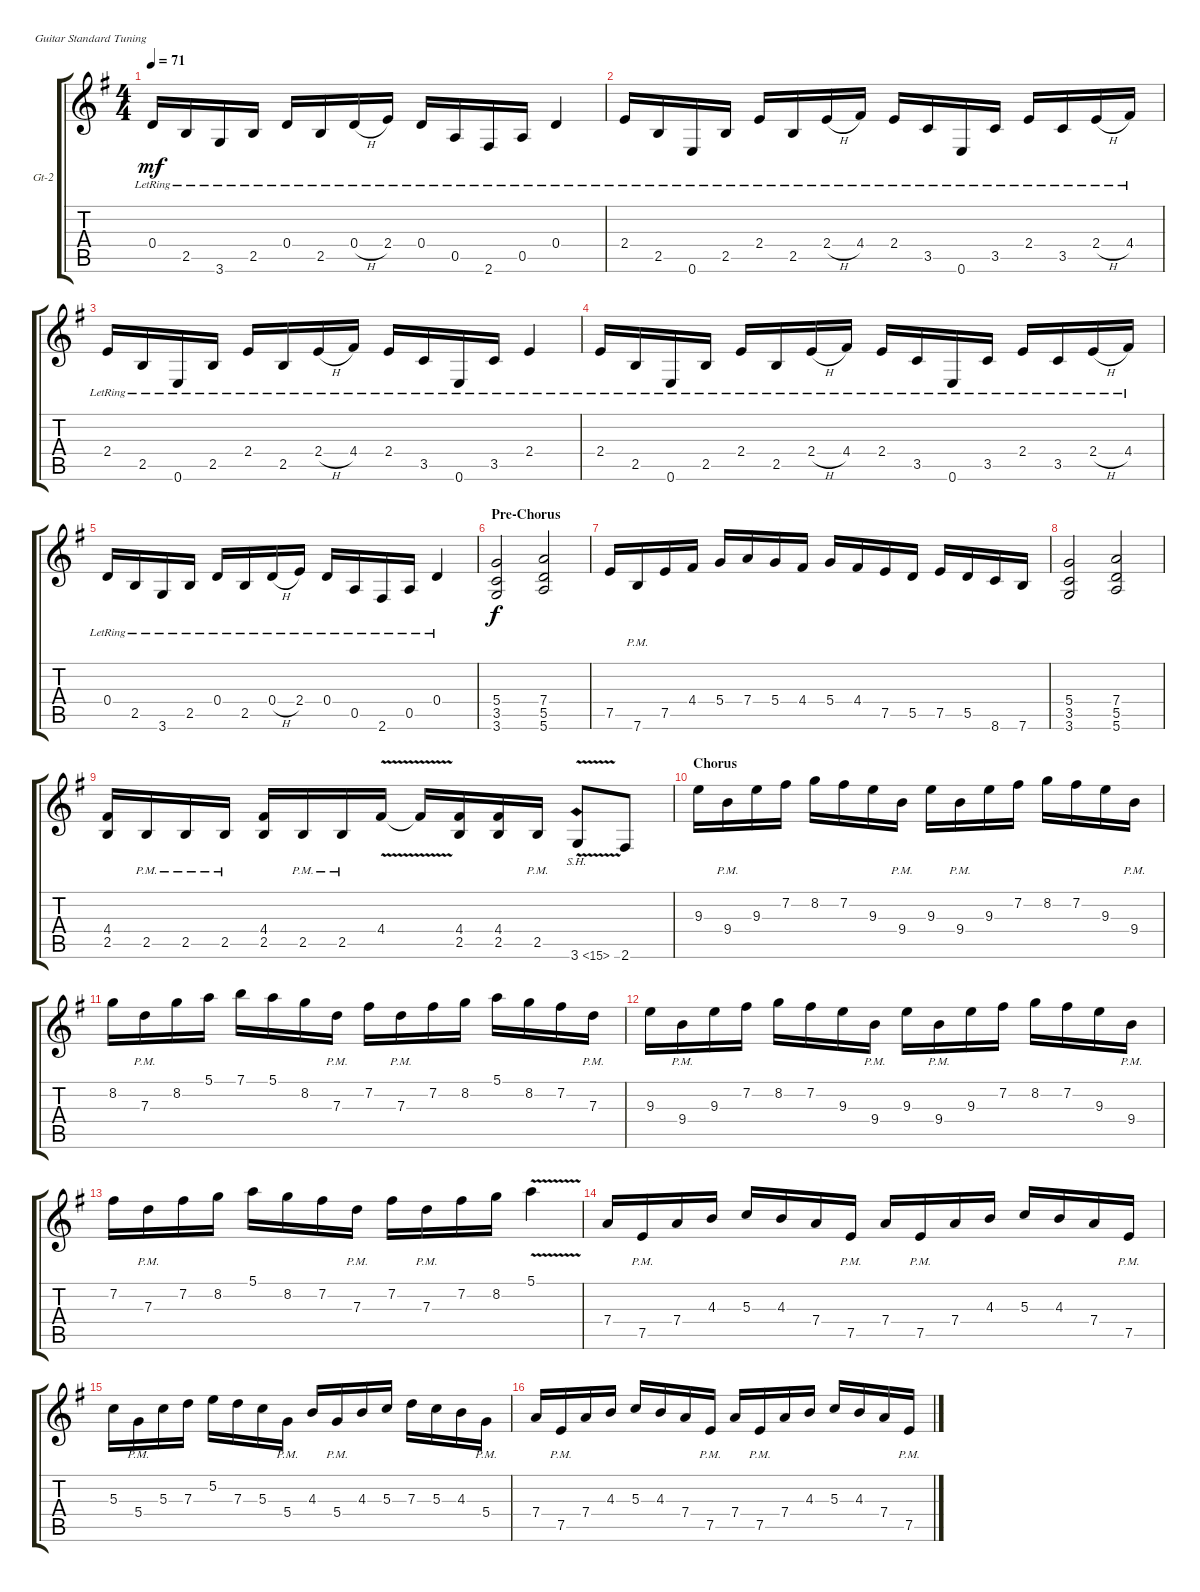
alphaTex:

\defaultSystemsLayout 4
\bracketExtendMode groupsimilarinstruments
\firstSystemTrackNameOrientation horizontal
\otherSystemsTrackNameOrientation horizontal
\track ("Guitar 2" "Gt-2") {instrument distortionguitar}
\staff {score tabs}
\tuning (E4 B3 G3 D3 A2 E2)
\ts (4 4)
\tempo 71
\clef g2
\ks eminor
0.4{lr}.16{dy mf} 2.5{lr}.16 3.6{lr}.16 2.5{lr}.16 0.4{lr}.16 2.5{lr}.16 0.4{h lr}.16 2.4{lr}.16 0.4{lr}.16 0.5{lr}.16 2.6{lr}.16 0.5{lr}.16 0.4{lr}.4 |
2.4{lr}.16 2.5{lr}.16 0.6{lr}.16 2.5{lr}.16 2.4{lr}.16 2.5{lr}.16 2.4{h lr}.16 4.4{lr}.16 2.4{lr}.16 3.5{lr}.16 0.6{lr}.16 3.5{lr}.16 2.4{lr}.16 3.5{lr}.16 2.4{h lr}.16 4.4{lr}.16 |
2.4{lr}.16 2.5{lr}.16 0.6{lr}.16 2.5{lr}.16 2.4{lr}.16 2.5{lr}.16 2.4{h lr}.16 4.4{lr}.16 2.4{lr}.16 3.5{lr}.16 0.6{lr}.16 3.5{lr}.16 2.4{lr}.4 |
2.4{lr}.16 2.5{lr}.16 0.6{lr}.16 2.5{lr}.16 2.4{lr}.16 2.5{lr}.16 2.4{h lr}.16 4.4{lr}.16 2.4{lr}.16 3.5{lr}.16 0.6{lr}.16 3.5{lr}.16 2.4{lr}.16 3.5{lr}.16 2.4{h lr}.16 4.4{lr}.16 |
0.4{lr}.16 2.5{lr}.16 3.6{lr}.16 2.5{lr}.16 0.4{lr}.16 2.5{lr}.16 0.4{h lr}.16 2.4{lr}.16 0.4{lr}.16 0.5{lr}.16 2.6{lr}.16 0.5{lr}.16 0.4{lr}.4 |
\section ("" "Pre-Chorus")
(5.4 3.5 3.6).2{dy f} (7.4 5.5 5.6).2 |
7.5.16 7.6{pm}.16 7.5.16 4.4.16 5.4.16 7.4.16 5.4.16 4.4.16 5.4.16 4.4.16 7.5.16 5.5.16 7.5.16 5.5.16 8.6.16 7.6.16 |
(5.4 3.5 3.6).2 (7.4 5.5 5.6).2 |
(4.4 2.5).16 2.5{pm}.16 2.5{pm}.16 2.5{pm}.16 (4.4 2.5).16 2.5{pm}.16 2.5{pm}.16 4.4{v}.16 4.4{v t}.16 (4.4 2.5).16 (4.4 2.5).16 2.5{pm}.16 3.6{sh 12 v}.8 2.6.8 |
\section ("" "Chorus")
9.3.16 9.4{pm}.16 9.3.16 7.2.16 8.2.16 7.2.16 9.3.16 9.4{pm}.16 9.3.16 9.4{pm}.16 9.3.16 7.2.16 8.2.16 7.2.16 9.3.16 9.4{pm}.16 |
8.2.16 7.3{pm}.16 8.2.16 5.1.16 7.1.16 5.1.16 8.2.16 7.3{pm}.16 7.2.16 7.3{pm}.16 7.2.16 8.2.16 5.1.16 8.2.16 7.2.16 7.3{pm}.16 |
9.3.16 9.4{pm}.16 9.3.16 7.2.16 8.2.16 7.2.16 9.3.16 9.4{pm}.16 9.3.16 9.4{pm}.16 9.3.16 7.2.16 8.2.16 7.2.16 9.3.16 9.4{pm}.16 |
7.2.16 7.3{pm}.16 7.2.16 8.2.16 5.1.16 8.2.16 7.2.16 7.3{pm}.16 7.2.16 7.3{pm}.16 7.2.16 8.2.16 5.1{v}.4 |
7.4.16 7.5{pm}.16 7.4.16 4.3.16 5.3.16 4.3.16 7.4.16 7.5{pm}.16 7.4.16 7.5{pm}.16 7.4.16 4.3.16 5.3.16 4.3.16 7.4.16 7.5{pm}.16 |
5.3.16 5.4{pm}.16 5.3.16 7.3.16 5.2.16 7.3.16 5.3.16 5.4{pm}.16 4.3.16 5.4{pm}.16 4.3.16 5.3.16 7.3.16 5.3.16 4.3.16 5.4{pm}.16 |
7.4.16 7.5{pm}.16 7.4.16 4.3.16 5.3.16 4.3.16 7.4.16 7.5{pm}.16 7.4.16 7.5{pm}.16 7.4.16 4.3.16 5.3.16 4.3.16 7.4.16 7.5{pm}.16
